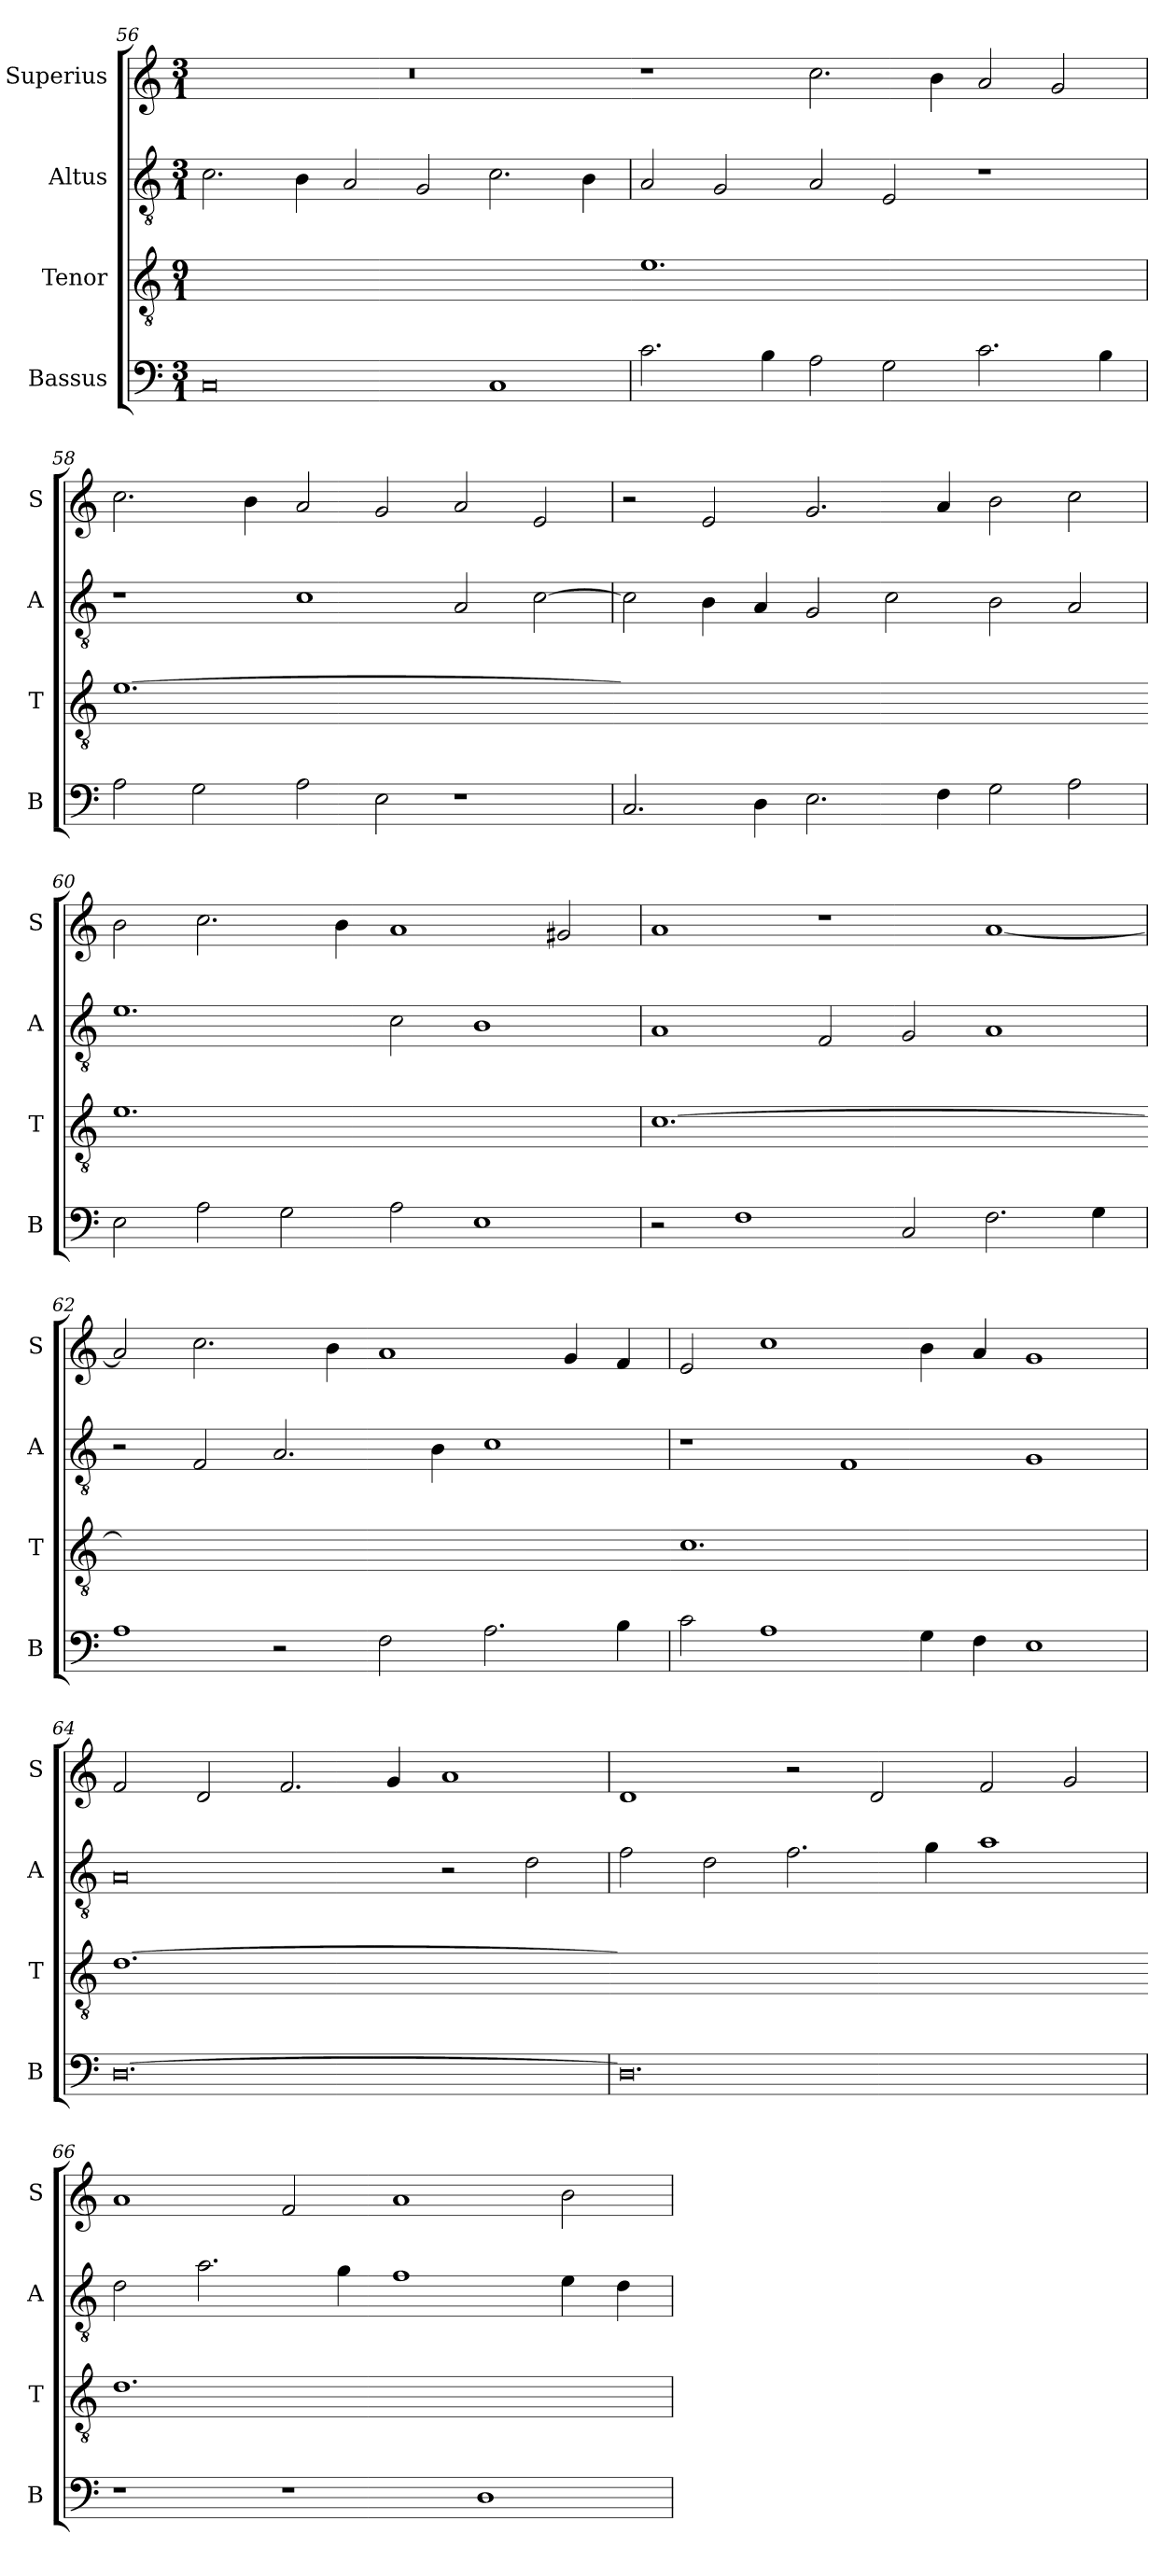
**kern	**kern	**kern	**kern
*part4	*part3	*part2	*part1
*staff4	*staff3	*staff2	*staff1
*I"Bassus	*I"Tenor	*I"Altus	*I"Superius
*I'B	*I'T	*I'A	*I'S
*clefF4	*clefGv2	*clefGv2	*clefG2
*k[]	*k[]	*k[]	*k[]
*M3/1	*M9/1	*M3/1	*M3/1
=56	=56	=56	=56
!	!LO:N:vis=1.	!	!
0C	0.eyy]	2.c\	0.r
.	.	4B\	.
.	.	2A/	.
.	.	2G/	.
1C	.	2.c\	.
.	.	4B\	.
=57	=57-	=57	=57
!	!LO:N:vis=1.	!	!
2.c\	0.e	2A/	1r
.	.	2G/	.
4B\	.	.	.
2A\	.	2A/	2.cc\
2G\	.	2E/	.
.	.	.	4b\
2.c\	.	1r	2a/
.	.	.	2g/
4B\	.	.	.
=58	=58	=58	=58
!	!LO:N:vis=1.	!	!
2A\	[0.e	1r	2.cc\
2G\	.	.	.
.	.	.	4b\
2A\	.	1c	2a/
2E\	.	.	2g/
1r	.	2A/	2a/
.	.	[2c\	2e/
=59	=59-	=59	=59
!	!LO:N:vis=1.	!	!
2.C/	0.eyy]	2c\]	2r
.	.	4B\	2e/
4D\	.	4A/	.
2.E\	.	2G/	2.g/
.	.	2c\	.
4F\	.	.	4a/
2G\	.	2B\	2b\
2A\	.	2A/	2cc\
=60	=60-	=60	=60
!	!LO:N:vis=1.	!	!
2E\	0.e	1.e	2b\
2A\	.	.	2.cc\
2G\	.	.	.
.	.	.	4b\
2A\	.	2c\	1a
1E	.	1B	.
.	.	.	2g#X/
=61	=61	=61	=61
!	!LO:N:vis=1.	!	!
2r	[0.c	1A	1a
1F	.	.	.
.	.	2F/	1r
2C/	.	2G/	.
2.F\	.	1A	[1a
4G\	.	.	.
=62	=62-	=62	=62
!	!LO:N:vis=1.	!	!
1A	0.cyy]	2r	2a/]
.	.	2F/	2.cc\
2r	.	2.A/	.
.	.	.	4b\
2F\	.	.	1a
.	.	4B\	.
2.A\	.	1c	.
.	.	.	4g/
4B\	.	.	4f/
=63	=63-	=63	=63
!	!LO:N:vis=1.	!	!
2c\	0.c	1r	2e/
1A	.	.	1cc
.	.	1F	.
4G\	.	.	4b\
4F\	.	.	4a/
1E	.	1G	1g
=64	=64	=64	=64
!	!LO:N:vis=1.	!	!
[0.D	[0.d	0A	2f/
.	.	.	2d/
.	.	.	2.f/
.	.	.	4g/
.	.	2r	1a
.	.	2d\	.
=65	=65-	=65	=65
!	!LO:N:vis=1.	!	!
0.D]	0.dyy]	2f\	1d
.	.	2d\	.
.	.	2.f\	2r
.	.	.	2d/
.	.	4g\	.
.	.	1a	2f/
.	.	.	2g/
=66	=66-	=66	=66
!	!LO:N:vis=1.	!	!
1r	0.d	2d\	1a
.	.	2.a\	.
1r	.	.	2f/
.	.	4g\	.
.	.	1f	1a
1D	.	.	.
.	.	4e\	2b\
.	.	4d\	.
=	=	=	=
*-	*-	*-	*-
